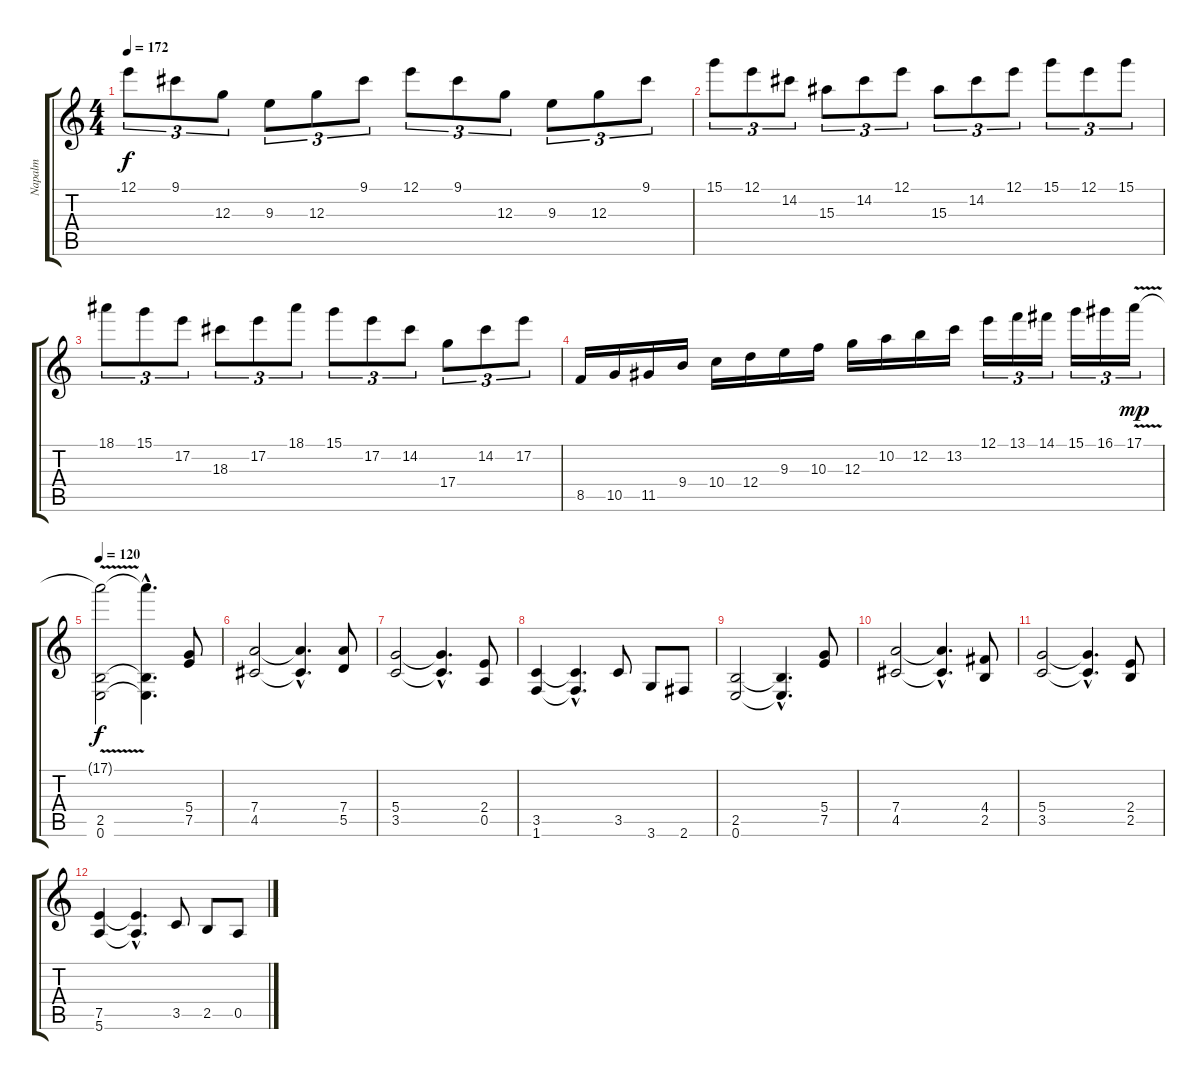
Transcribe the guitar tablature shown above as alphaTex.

\track ("Napalm" "Napalm") {instrument distortionguitar}
\staff {score tabs}
\tuning (E4 B3 G3 D3 A2 E2) {hide}
\ts (4 4)
\tempo 172
\clef g2
\ks c
12.1.8{tu (3 2) dy f} 9.1.8{tu (3 2)} 12.3.8{tu (3 2)} 9.3.8{tu (3 2)} 12.3.8{tu (3 2)} 9.1.8{tu (3 2)} 12.1.8{tu (3 2)} 9.1.8{tu (3 2)} 12.3.8{tu (3 2)} 9.3.8{tu (3 2)} 12.3.8{tu (3 2)} 9.1.8{tu (3 2)} |
15.1.8{tu (3 2)} 12.1.8{tu (3 2)} 14.2.8{tu (3 2)} 15.3.8{tu (3 2)} 14.2.8{tu (3 2)} 12.1.8{tu (3 2)} 15.3.8{tu (3 2)} 14.2.8{tu (3 2)} 12.1.8{tu (3 2)} 15.1.8{tu (3 2)} 12.1.8{tu (3 2)} 15.1.8{tu (3 2)} |
18.1.8{tu (3 2)} 15.1.8{tu (3 2)} 17.2.8{tu (3 2)} 18.3.8{tu (3 2)} 17.2.8{tu (3 2)} 18.1.8{tu (3 2)} 15.1.8{tu (3 2)} 17.2.8{tu (3 2)} 14.2.8{tu (3 2)} 17.4.8{tu (3 2)} 14.2.8{tu (3 2)} 17.2.8{tu (3 2)} |
8.5.16 10.5.16 11.5.16 9.4.16 10.4.16 12.4.16 9.3.16 10.3.16 12.3.16 10.2.16 12.2.16 13.2.16 12.1.16{tu (3 2)} 13.1.16{tu (3 2)} 14.1.16{tu (3 2)} 15.1.16{tu (3 2)} 16.1.16{tu (3 2)} 17.1{v}.16{tu (3 2) dy mp} |
\tempo 120
(17.1{t} 2.5 0.6).2{dy f} (17.1{hac t} 2.5{hac t} 0.6{hac t}).4{d} (5.4 7.5).8 |
(7.4 4.5).2 (7.4{hac t} 4.5{hac t}).4{d} (7.4 5.5).8 |
(5.4 3.5).2 (5.4{hac t} 3.5{hac t}).4{d} (2.4 0.5).8 |
(3.5 1.6).4 (3.5{hac t} 1.6{hac t}).4{d} 3.5.8 3.6.8 2.6.8 |
(2.5 0.6).2 (2.5{hac t} 0.6{hac t}).4{d} (5.4 7.5).8 |
(7.4 4.5).2 (7.4{hac t} 4.5{hac t}).4{d} (4.4 2.5).8 |
(5.4 3.5).2 (5.4{hac t} 3.5{hac t}).4{d} (2.4 2.5).8 |
(7.5 5.6).4 (7.5{hac t} 5.6{hac t}).4{d} 3.5.8 2.5.8 0.5.8
